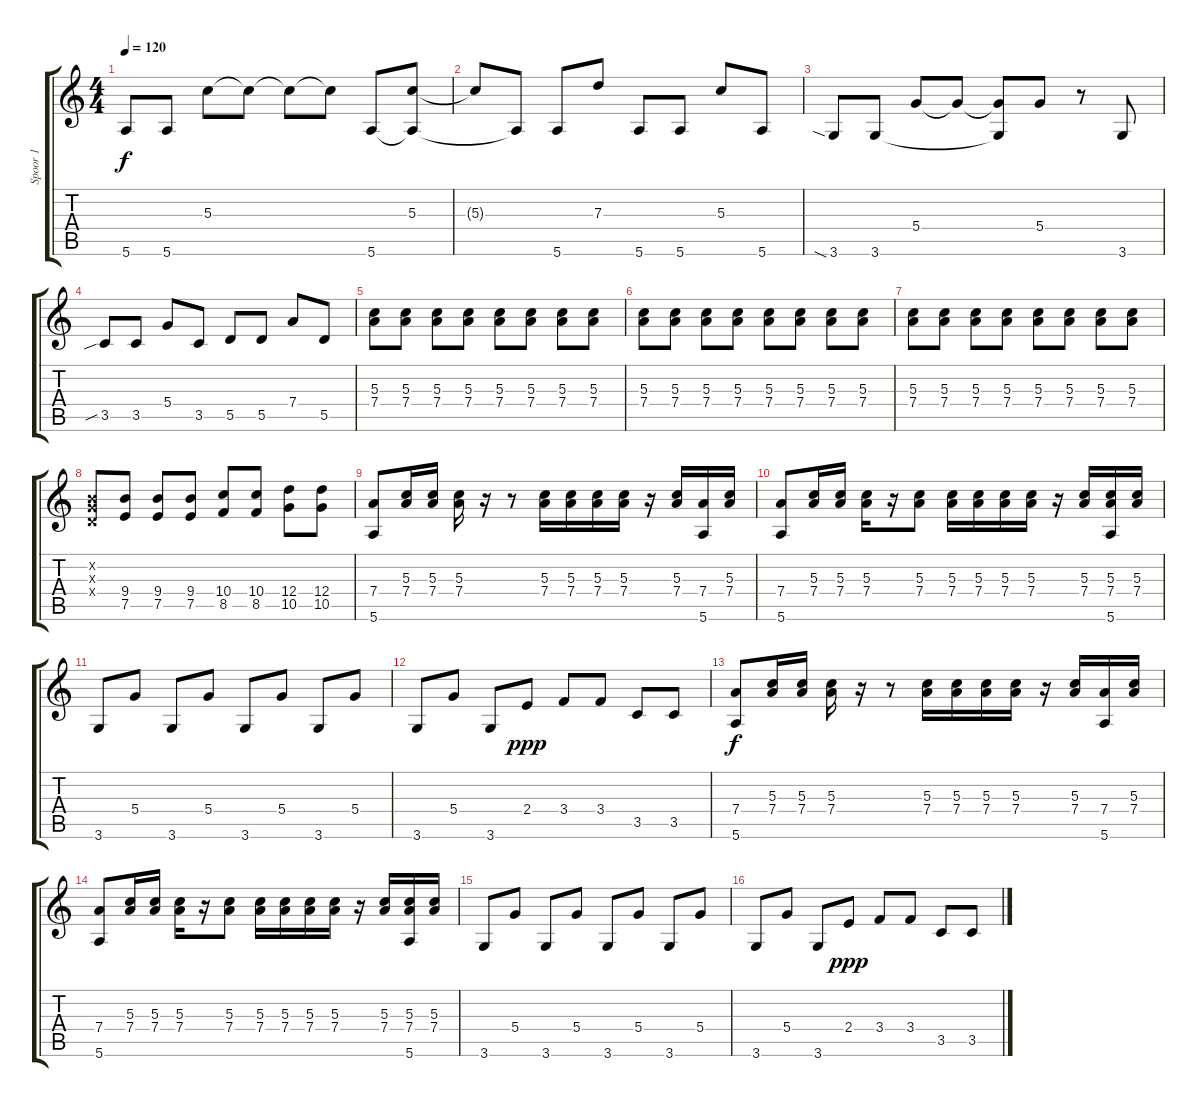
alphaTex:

\track ("Spoor 1" "Spoor 1") {instrument electricguitarjazz}
\staff {score tabs}
\tuning (E4 B3 G3 D3 A2 E2) {hide}
\ts (4 4)
\tempo 120
\clef g2
\ks c
5.6.8{dy f} 5.6.8 5.3.8 5.3{t}.8 5.3{t}.8 5.3{t}.8 5.6.8 (5.3 5.6{t}).8 |
5.3{t}.8 5.6{t}.8 5.6.8 7.3.8 5.6.8 5.6.8 5.3.8 5.6.8 |
3.6{sia}.8 3.6.8 5.4.8 5.4{t}.8 (5.4{t} 3.6{t}).8 5.4.8 r.8 3.6.8 |
3.5{sib}.8 3.5.8 5.4.8 3.5.8 5.5.8 5.5.8 7.4.8 5.5.8 |
(5.3 7.4).8 (5.3 7.4).8 (5.3 7.4).8 (5.3 7.4).8 (5.3 7.4).8 (5.3 7.4).8 (5.3 7.4).8 (5.3 7.4).8 |
(5.3 7.4).8 (5.3 7.4).8 (5.3 7.4).8 (5.3 7.4).8 (5.3 7.4).8 (5.3 7.4).8 (5.3 7.4).8 (5.3 7.4).8 |
(5.3 7.4).8 (5.3 7.4).8 (5.3 7.4).8 (5.3 7.4).8 (5.3 7.4).8 (5.3 7.4).8 (5.3 7.4).8 (5.3 7.4).8 |
(0.2{x} 0.3{x} 0.4{x}).8 (9.4 7.5).8 (9.4 7.5).8 (9.4 7.5).8 (10.4 8.5).8 (10.4 8.5).8 (12.4 10.5).8 (12.4 10.5).8 |
(7.4 5.6).8 (5.3 7.4).16 (5.3 7.4).16 (5.3 7.4).16 r.16 r.8 (5.3 7.4).16 (5.3 7.4).16 (5.3 7.4).16 (5.3 7.4).16 r.16 (5.3 7.4).16 (7.4 5.6).16 (5.3 7.4).16 |
(7.4 5.6).8 (5.3 7.4).16 (5.3 7.4).16 (5.3 7.4).16 r.16 (5.3 7.4).8 (5.3 7.4).16 (5.3 7.4).16 (5.3 7.4).16 (5.3 7.4).16 r.16 (5.3 7.4).16 (5.3 7.4 5.6).16 (5.3 7.4).16 |
3.6.8 5.4.8 3.6.8 5.4.8 3.6.8 5.4.8 3.6.8 5.4.8 |
3.6.8 5.4.8 3.6.8 2.4.8{dy ppp} 3.4.8 3.4.8 3.5.8 3.5.8 |
(7.4 5.6).8{dy f} (5.3 7.4).16 (5.3 7.4).16 (5.3 7.4).16 r.16 r.8 (5.3 7.4).16 (5.3 7.4).16 (5.3 7.4).16 (5.3 7.4).16 r.16 (5.3 7.4).16 (7.4 5.6).16 (5.3 7.4).16 |
(7.4 5.6).8 (5.3 7.4).16 (5.3 7.4).16 (5.3 7.4).16 r.16 (5.3 7.4).8 (5.3 7.4).16 (5.3 7.4).16 (5.3 7.4).16 (5.3 7.4).16 r.16 (5.3 7.4).16 (5.3 7.4 5.6).16 (5.3 7.4).16 |
3.6.8 5.4.8 3.6.8 5.4.8 3.6.8 5.4.8 3.6.8 5.4.8 |
3.6.8 5.4.8 3.6.8 2.4.8{dy ppp} 3.4.8 3.4.8 3.5.8 3.5.8
